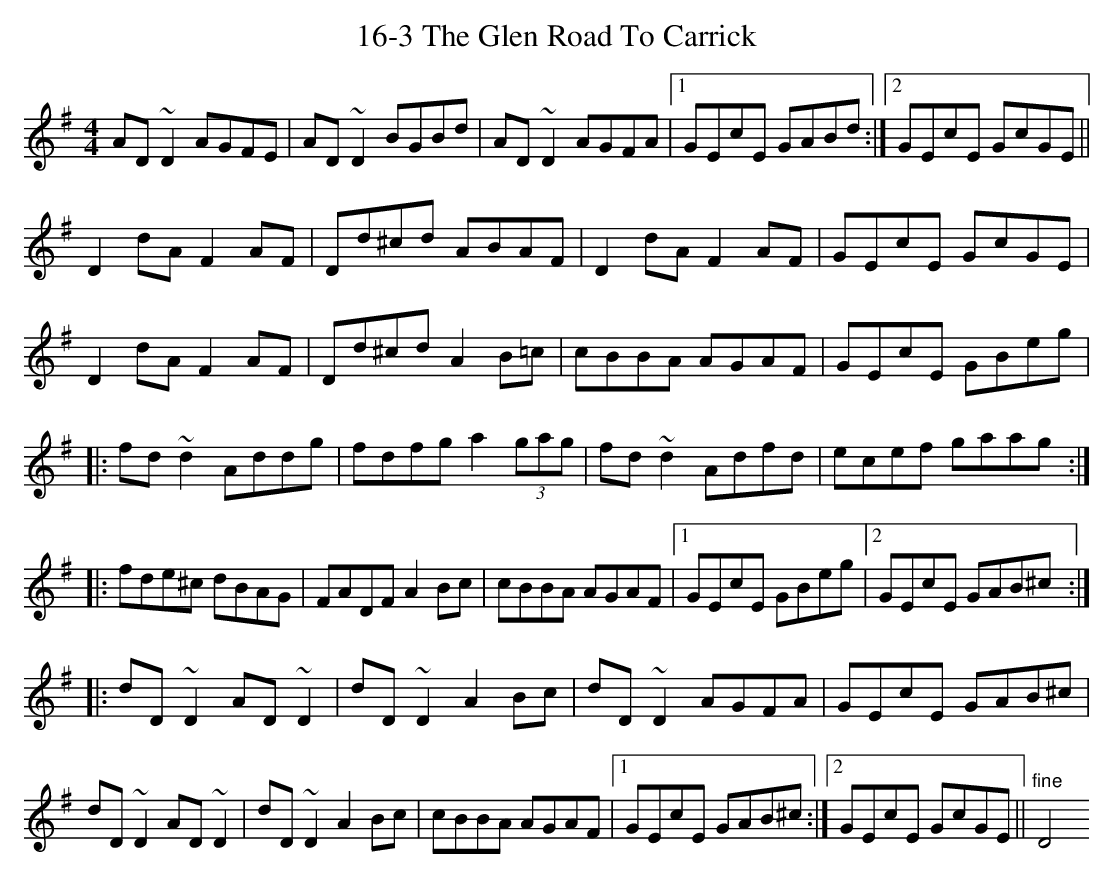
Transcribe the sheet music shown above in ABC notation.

X:1
T: 16-3 The Glen Road To Carrick
M: 4/4
L: 1/8
K: Dmix
AD~D2 AGFE|AD~D2 BGBd|AD~D2 AGFA|1GEcE GABd:|2GEcE GcGE||
D2dA F2AF|Dd^cd ABAF|D2dA F2AF|GEcE GcGE|
D2dA F2AF|Dd^cd A2B=c|cBBA AGAF|GEcE GBeg|
|:fd~d2 Addg|fdfg a2(3gag|fd~d2 Adfd|ecef gaag:|
|:fde^c dBAG|FADF A2Bc|cBBA AGAF|1GEcE GBeg|2GEcE GAB^c:|
|:dD~D2 AD~D2|dD~D2 A2Bc|dD~D2 AGFA|GEcE GAB^c|
dD~D2 AD~D2|dD~D2 A2Bc|cBBA AGAF|1GEcE GAB^c:|2GEcE GcGE||"fine"D4
